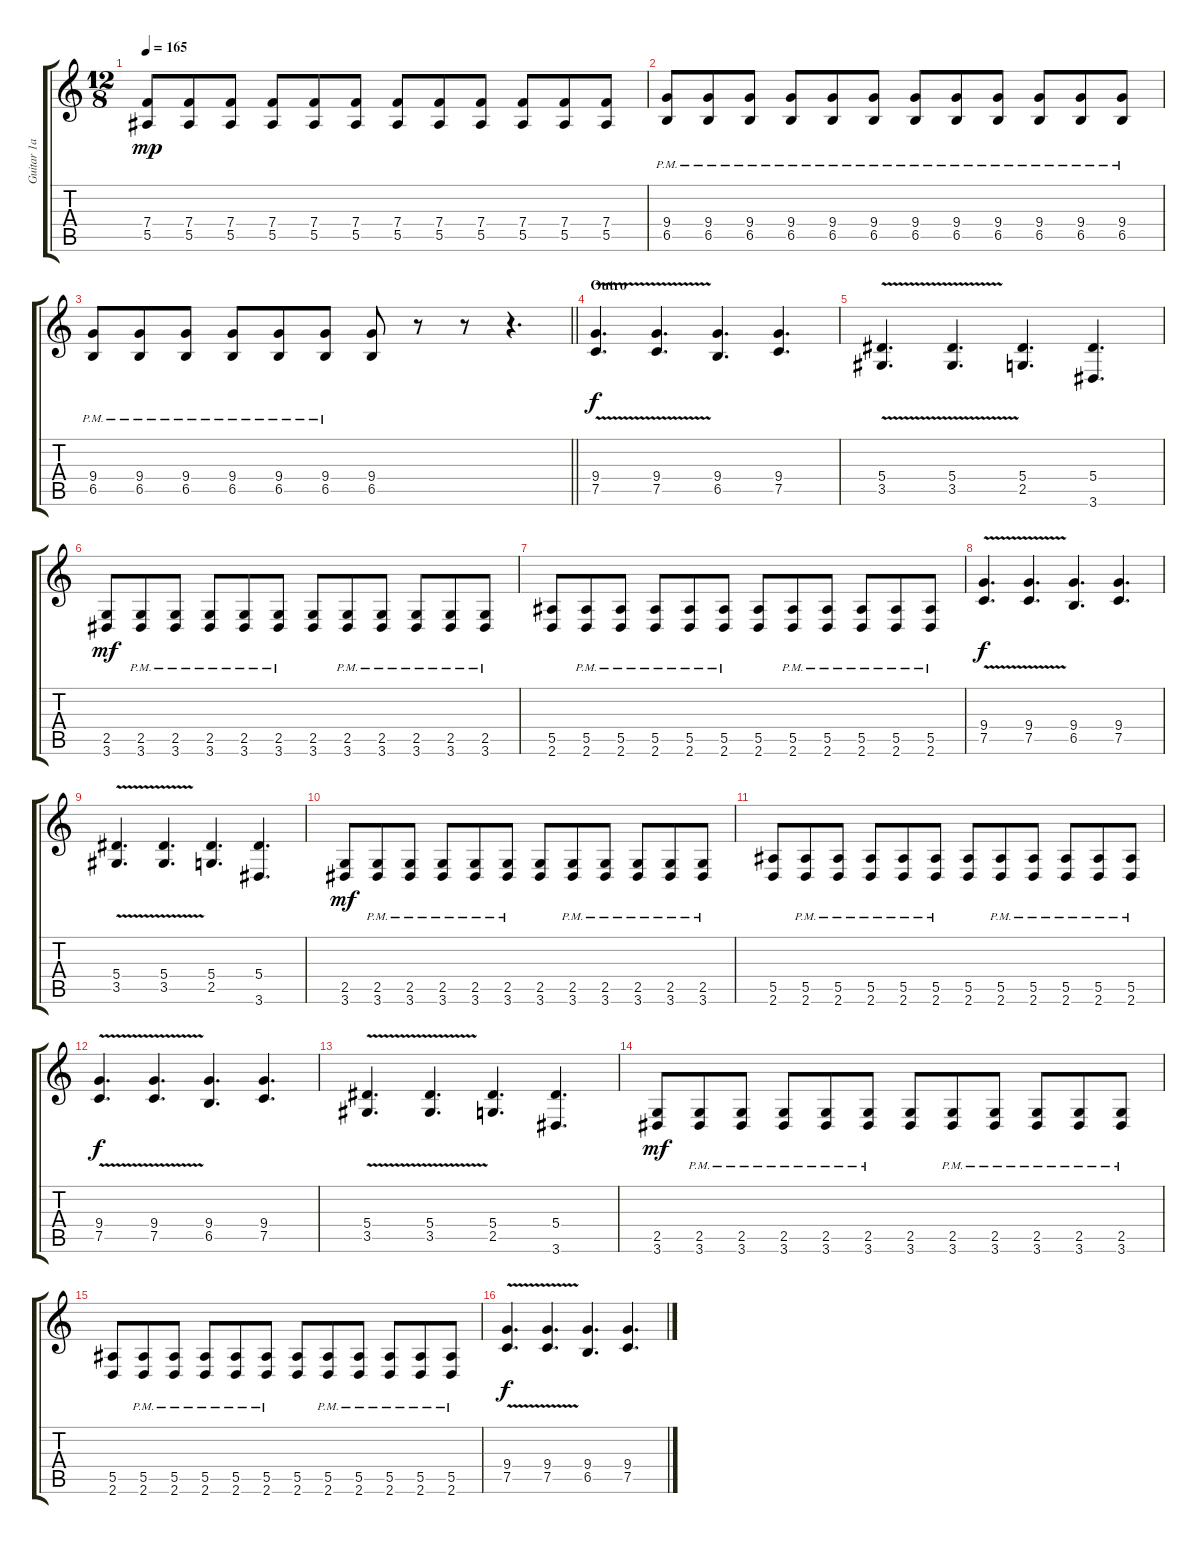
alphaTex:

\track ("Guitar 1a" "Guitar 1a") {instrument distortionguitar}
\staff {score tabs}
\tuning (C4 G3 Eb3 Bb2 F2 C2) {hide}
\ts (12 8)
\tempo 165
\clef g2
\ks c
(7.4 5.5).8{dy mp} (7.4 5.5).8 (7.4 5.5).8 (7.4 5.5).8 (7.4 5.5).8 (7.4 5.5).8 (7.4 5.5).8 (7.4 5.5).8 (7.4 5.5).8 (7.4 5.5).8 (7.4 5.5).8 (7.4 5.5).8 |
(9.4{pm} 6.5{pm}).8 (9.4{pm} 6.5{pm}).8 (9.4{pm} 6.5{pm}).8 (9.4{pm} 6.5{pm}).8 (9.4{pm} 6.5{pm}).8 (9.4{pm} 6.5{pm}).8 (9.4{pm} 6.5{pm}).8 (9.4{pm} 6.5{pm}).8 (9.4{pm} 6.5{pm}).8 (9.4{pm} 6.5{pm}).8 (9.4{pm} 6.5{pm}).8 (9.4{pm} 6.5{pm}).8 |
\barLineRight lightlight
(9.4{pm} 6.5{pm}).8 (9.4{pm} 6.5{pm}).8 (9.4{pm} 6.5{pm}).8 (9.4{pm} 6.5{pm}).8 (9.4{pm} 6.5{pm}).8 (9.4{pm} 6.5{pm}).8 (9.4 6.5).8 r.8 r.8 r.4{d} |
\section ("" "Outro")
(9.4{v} 7.5{v}).4{d dy f} (9.4{v} 7.5{v}).4{d} (9.4 6.5).4{d} (9.4 7.5).4{d} |
(5.4{v} 3.5{v}).4{d} (5.4{v} 3.5{v}).4{d} (5.4 2.5).4{d} (5.4 3.6).4{d} |
(2.5 3.6).8{dy mf} (2.5{pm} 3.6{pm}).8 (2.5{pm} 3.6{pm}).8 (2.5{pm} 3.6{pm}).8 (2.5{pm} 3.6{pm}).8 (2.5{pm} 3.6{pm}).8 (2.5 3.6).8 (2.5{pm} 3.6{pm}).8 (2.5{pm} 3.6{pm}).8 (2.5{pm} 3.6{pm}).8 (2.5{pm} 3.6{pm}).8 (2.5{pm} 3.6{pm}).8 |
(5.5 2.6).8 (5.5{pm} 2.6{pm}).8 (5.5{pm} 2.6{pm}).8 (5.5{pm} 2.6{pm}).8 (5.5{pm} 2.6{pm}).8 (5.5{pm} 2.6{pm}).8 (5.5 2.6).8 (5.5{pm} 2.6{pm}).8 (5.5{pm} 2.6{pm}).8 (5.5{pm} 2.6{pm}).8 (5.5{pm} 2.6{pm}).8 (5.5{pm} 2.6{pm}).8 |
(9.4{v} 7.5{v}).4{d dy f} (9.4{v} 7.5{v}).4{d} (9.4 6.5).4{d} (9.4 7.5).4{d} |
(5.4{v} 3.5{v}).4{d} (5.4{v} 3.5{v}).4{d} (5.4 2.5).4{d} (5.4 3.6).4{d} |
(2.5 3.6).8{dy mf} (2.5{pm} 3.6{pm}).8 (2.5{pm} 3.6{pm}).8 (2.5{pm} 3.6{pm}).8 (2.5{pm} 3.6{pm}).8 (2.5{pm} 3.6{pm}).8 (2.5 3.6).8 (2.5{pm} 3.6{pm}).8 (2.5{pm} 3.6{pm}).8 (2.5{pm} 3.6{pm}).8 (2.5{pm} 3.6{pm}).8 (2.5{pm} 3.6{pm}).8 |
(5.5 2.6).8 (5.5{pm} 2.6{pm}).8 (5.5{pm} 2.6{pm}).8 (5.5{pm} 2.6{pm}).8 (5.5{pm} 2.6{pm}).8 (5.5{pm} 2.6{pm}).8 (5.5 2.6).8 (5.5{pm} 2.6{pm}).8 (5.5{pm} 2.6{pm}).8 (5.5{pm} 2.6{pm}).8 (5.5{pm} 2.6{pm}).8 (5.5{pm} 2.6{pm}).8 |
(9.4{v} 7.5{v}).4{d dy f} (9.4{v} 7.5{v}).4{d} (9.4 6.5).4{d} (9.4 7.5).4{d} |
(5.4{v} 3.5{v}).4{d} (5.4{v} 3.5{v}).4{d} (5.4 2.5).4{d} (5.4 3.6).4{d} |
(2.5 3.6).8{dy mf} (2.5{pm} 3.6{pm}).8 (2.5{pm} 3.6{pm}).8 (2.5{pm} 3.6{pm}).8 (2.5{pm} 3.6{pm}).8 (2.5{pm} 3.6{pm}).8 (2.5 3.6).8 (2.5{pm} 3.6{pm}).8 (2.5{pm} 3.6{pm}).8 (2.5{pm} 3.6{pm}).8 (2.5{pm} 3.6{pm}).8 (2.5{pm} 3.6{pm}).8 |
(5.5 2.6).8 (5.5{pm} 2.6{pm}).8 (5.5{pm} 2.6{pm}).8 (5.5{pm} 2.6{pm}).8 (5.5{pm} 2.6{pm}).8 (5.5{pm} 2.6{pm}).8 (5.5 2.6).8 (5.5{pm} 2.6{pm}).8 (5.5{pm} 2.6{pm}).8 (5.5{pm} 2.6{pm}).8 (5.5{pm} 2.6{pm}).8 (5.5{pm} 2.6{pm}).8 |
(9.4{v} 7.5{v}).4{d dy f} (9.4{v} 7.5{v}).4{d} (9.4 6.5).4{d} (9.4 7.5).4{d}
